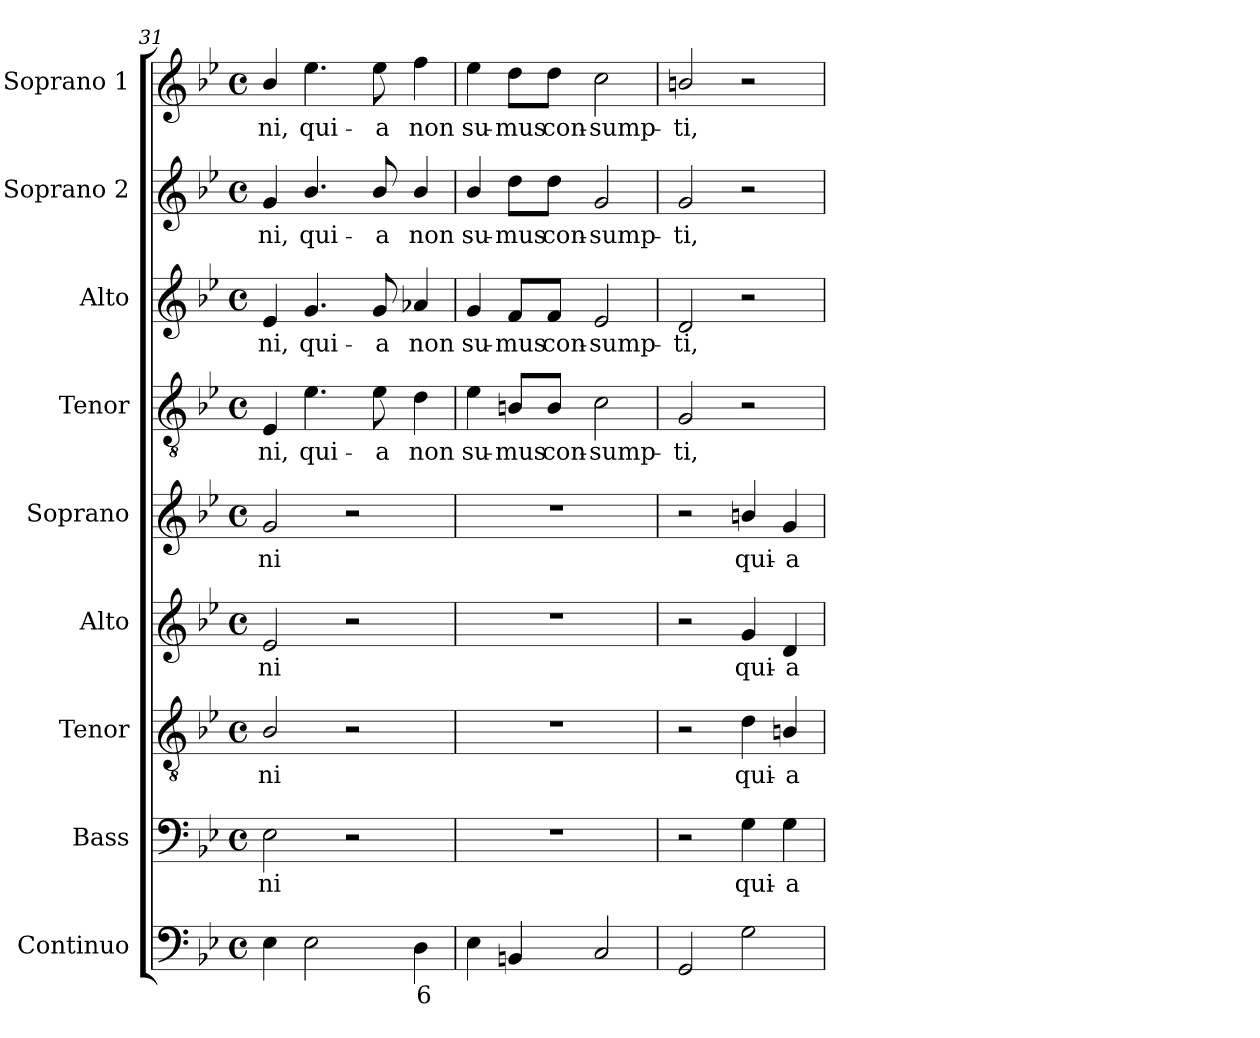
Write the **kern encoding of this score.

**kern	**text	**kern	**text	**kern	**text	**kern	**text	**kern	**text	**kern	**text	**kern	**text	**kern	**text	**kern	**text
*part9	*part9	*part8	*part8	*part7	*part7	*part6	*part6	*part5	*part5	*part4	*part4	*part3	*part3	*part2	*part2	*part1	*part1
*staff9	*staff9	*staff8	*staff8	*staff7	*staff7	*staff6	*staff6	*staff5	*staff5	*staff4	*staff4	*staff3	*staff3	*staff2	*staff2	*staff1	*staff1
*I"Continuo	*	*I"Bass	*	*I"Tenor	*	*I"Alto	*	*I"Soprano	*	*I"Tenor	*	*I"Alto	*	*I"Soprano 2	*	*I"Soprano 1	*
*I'Cont.	*	*I'B.	*	*I'T.	*	*I'A.	*	*I'S.	*	*I'T.	*	*I'A.	*	*I'S2.	*	*I'S1.	*
*clefF4	*	*clefF4	*	*clefGv2	*	*clefG2	*	*clefG2	*	*clefGv2	*	*clefG2	*	*clefG2	*	*clefG2	*
*	*	*	*	*ITrd7c12	*	*	*	*	*	*ITrd7c12	*	*	*	*	*	*	*
*k[b-e-]	*	*k[b-e-]	*	*k[b-e-]	*	*k[b-e-]	*	*k[b-e-]	*	*k[b-e-]	*	*k[b-e-]	*	*k[b-e-]	*	*k[b-e-]	*
*B-:	*	*B-:	*	*B-:	*	*B-:	*	*B-:	*	*B-:	*	*B-:	*	*B-:	*	*B-:	*
*M4/4	*	*M4/4	*	*M4/4	*	*M4/4	*	*M4/4	*	*M4/4	*	*M4/4	*	*M4/4	*	*M4/4	*
*met(c)	*	*met(c)	*	*met(c)	*	*met(c)	*	*met(c)	*	*met(c)	*	*met(c)	*	*met(c)	*	*met(c)	*
=31	=31	=31	=31	=31	=31	=31	=31	=31	=31	=31	=31	=31	=31	=31	=31	=31	=31
!	!	!	!LO:LY:b:color=#000000	!	!	!	!	!	!	!	!	!	!	!	!	!	!
!	!	!	!	!	!LO:LY:b:color=#000000	!	!	!	!	!	!	!	!	!	!	!	!
!	!	!	!	!	!	!	!LO:LY:b:color=#000000	!	!	!	!	!	!	!	!	!	!
!	!	!	!	!	!	!	!	!	!LO:LY:b:color=#000000	!	!	!	!	!	!	!	!
!	!	!	!	!	!	!	!	!	!	!	!LO:LY:b:color=#000000	!	!	!	!	!	!
!	!	!	!	!	!	!	!	!	!	!	!	!	!LO:LY:b:color=#000000	!	!	!	!
!	!	!	!	!	!	!	!	!	!	!	!	!	!	!	!LO:LY:b:color=#000000	!	!
!	!	!	!	!	!	!	!	!	!	!	!	!	!	!	!	!	!LO:LY:b:color=#000000
4E-i\	.	2E-i\	-ni	2BB-i/	-ni	2e-i/	-ni	2gi/	-ni	4EE-i/	-ni,	4e-i/	-ni,	4gi/	-ni,	4b-i/	-ni,
!	!	!	!	!	!	!	!	!	!	!	!LO:LY:b:color=#000000	!	!	!	!	!	!
!	!	!	!	!	!	!	!	!	!	!	!	!	!LO:LY:b:color=#000000	!	!	!	!
!	!	!	!	!	!	!	!	!	!	!	!	!	!	!	!LO:LY:b:color=#000000	!	!
!	!	!	!	!	!	!	!	!	!	!	!	!	!	!	!	!	!LO:LY:b:color=#000000
2E-i\	.	.	.	.	.	.	.	.	.	4.E-i\	qui-	4.gi/	qui-	4.b-i/	qui-	4.ee-i\	qui-
.	.	2r	.	2r	.	2r	.	2r	.	.	.	.	.	.	.	.	.
!	!	!	!	!	!	!	!	!	!	!	!LO:LY:b:color=#000000	!	!	!	!	!	!
!	!	!	!	!	!	!	!	!	!	!	!	!	!LO:LY:b:color=#000000	!	!	!	!
!	!	!	!	!	!	!	!	!	!	!	!	!	!	!	!LO:LY:b:color=#000000	!	!
!	!	!	!	!	!	!	!	!	!	!	!	!	!	!	!	!	!LO:LY:b:color=#000000
.	.	.	.	.	.	.	.	.	.	8E-i\	-a	8gi/	-a	8b-i/	-a	8ee-i\	-a
!	!LO:LY:b:color=#000000	!	!	!	!	!	!	!	!	!	!	!	!	!	!	!	!
!	!	!	!	!	!	!	!	!	!	!	!LO:LY:b:color=#000000	!	!	!	!	!	!
!	!	!	!	!	!	!	!	!	!	!	!	!	!LO:LY:b:color=#000000	!	!	!	!
!	!	!	!	!	!	!	!	!	!	!	!	!	!	!	!LO:LY:b:color=#000000	!	!
!	!	!	!	!	!	!	!	!	!	!	!	!	!	!	!	!	!LO:LY:b:color=#000000
4Di\	6	.	.	.	.	.	.	.	.	4Di\	non	4a-Xi/	non	4b-i/	non	4ffi\	non
=32	=32	=32	=32	=32	=32	=32	=32	=32	=32	=32	=32	=32	=32	=32	=32	=32	=32
!	!	!	!	!	!	!	!	!	!	!	!LO:LY:b:color=#000000	!	!	!	!	!	!
!	!	!	!	!	!	!	!	!	!	!	!	!	!LO:LY:b:color=#000000	!	!	!	!
!	!	!	!	!	!	!	!	!	!	!	!	!	!	!	!LO:LY:b:color=#000000	!	!
!	!	!	!	!	!	!	!	!	!	!	!	!	!	!	!	!	!LO:LY:b:color=#000000
4E-i\	.	1r	.	1r	.	1r	.	1r	.	4E-i\	su-	4gi/	su-	4b-i/	su-	4ee-i\	su-
!	!	!	!	!	!	!	!	!	!	!	!LO:LY:b:color=#000000	!	!	!	!	!	!
!	!	!	!	!	!	!	!	!	!	!	!	!	!LO:LY:b:color=#000000	!	!	!	!
!	!	!	!	!	!	!	!	!	!	!	!	!	!	!	!LO:LY:b:color=#000000	!	!
!	!	!	!	!	!	!	!	!	!	!	!	!	!	!	!	!	!LO:LY:b:color=#000000
4BBni/	.	.	.	.	.	.	.	.	.	8BBni/L	-mus	8fi/L	-mus	8ddi\L	-mus	8ddi\L	-mus
!	!	!	!	!	!	!	!	!	!	!	!LO:LY:b:color=#000000	!	!	!	!	!	!
!	!	!	!	!	!	!	!	!	!	!	!	!	!LO:LY:b:color=#000000	!	!	!	!
!	!	!	!	!	!	!	!	!	!	!	!	!	!	!	!LO:LY:b:color=#000000	!	!
!	!	!	!	!	!	!	!	!	!	!	!	!	!	!	!	!	!LO:LY:b:color=#000000
.	.	.	.	.	.	.	.	.	.	8BBi/J	con-	8fi/J	con-	8ddi\J	con-	8ddi\J	con-
!	!	!	!	!	!	!	!	!	!	!	!LO:LY:b:color=#000000	!	!	!	!	!	!
!	!	!	!	!	!	!	!	!	!	!	!	!	!LO:LY:b:color=#000000	!	!	!	!
!	!	!	!	!	!	!	!	!	!	!	!	!	!	!	!LO:LY:b:color=#000000	!	!
!	!	!	!	!	!	!	!	!	!	!	!	!	!	!	!	!	!LO:LY:b:color=#000000
2Ci/	.	.	.	.	.	.	.	.	.	2Ci\	-sump-	2e-i/	-sump-	2gi/	-sump-	2cci\	-sump-
=33	=33	=33	=33	=33	=33	=33	=33	=33	=33	=33	=33	=33	=33	=33	=33	=33	=33
!	!	!	!	!	!	!	!	!	!	!	!LO:LY:b:color=#000000	!	!	!	!	!	!
!	!	!	!	!	!	!	!	!	!	!	!	!	!LO:LY:b:color=#000000	!	!	!	!
!	!	!	!	!	!	!	!	!	!	!	!	!	!	!	!LO:LY:b:color=#000000	!	!
!	!	!	!	!	!	!	!	!	!	!	!	!	!	!	!	!	!LO:LY:b:color=#000000
2GGi/	.	2r	.	2r	.	2r	.	2r	.	2GGi/	-ti,	2di/	-ti,	2gi/	-ti,	2bni/	-ti,
!	!	!	!LO:LY:b:color=#000000	!	!	!	!	!	!	!	!	!	!	!	!	!	!
!	!	!	!	!	!LO:LY:b:color=#000000	!	!	!	!	!	!	!	!	!	!	!	!
!	!	!	!	!	!	!	!LO:LY:b:color=#000000	!	!	!	!	!	!	!	!	!	!
!	!	!	!	!	!	!	!	!	!LO:LY:b:color=#000000	!	!	!	!	!	!	!	!
2Gi\	.	4Gi\	qui-	4Di\	qui-	4gi/	qui-	4bni/	qui-	2r	.	2r	.	2r	.	2r	.
!	!	!	!LO:LY:b:color=#000000	!	!	!	!	!	!	!	!	!	!	!	!	!	!
!	!	!	!	!	!LO:LY:b:color=#000000	!	!	!	!	!	!	!	!	!	!	!	!
!	!	!	!	!	!	!	!LO:LY:b:color=#000000	!	!	!	!	!	!	!	!	!	!
!	!	!	!	!	!	!	!	!	!LO:LY:b:color=#000000	!	!	!	!	!	!	!	!
.	.	4Gi\	-a	4BBni/	-a	4di/	-a	4gi/	-a	.	.	.	.	.	.	.	.
=	=	=	=	=	=	=	=	=	=	=	=	=	=	=	=	=	=
*-	*-	*-	*-	*-	*-	*-	*-	*-	*-	*-	*-	*-	*-	*-	*-	*-	*-
